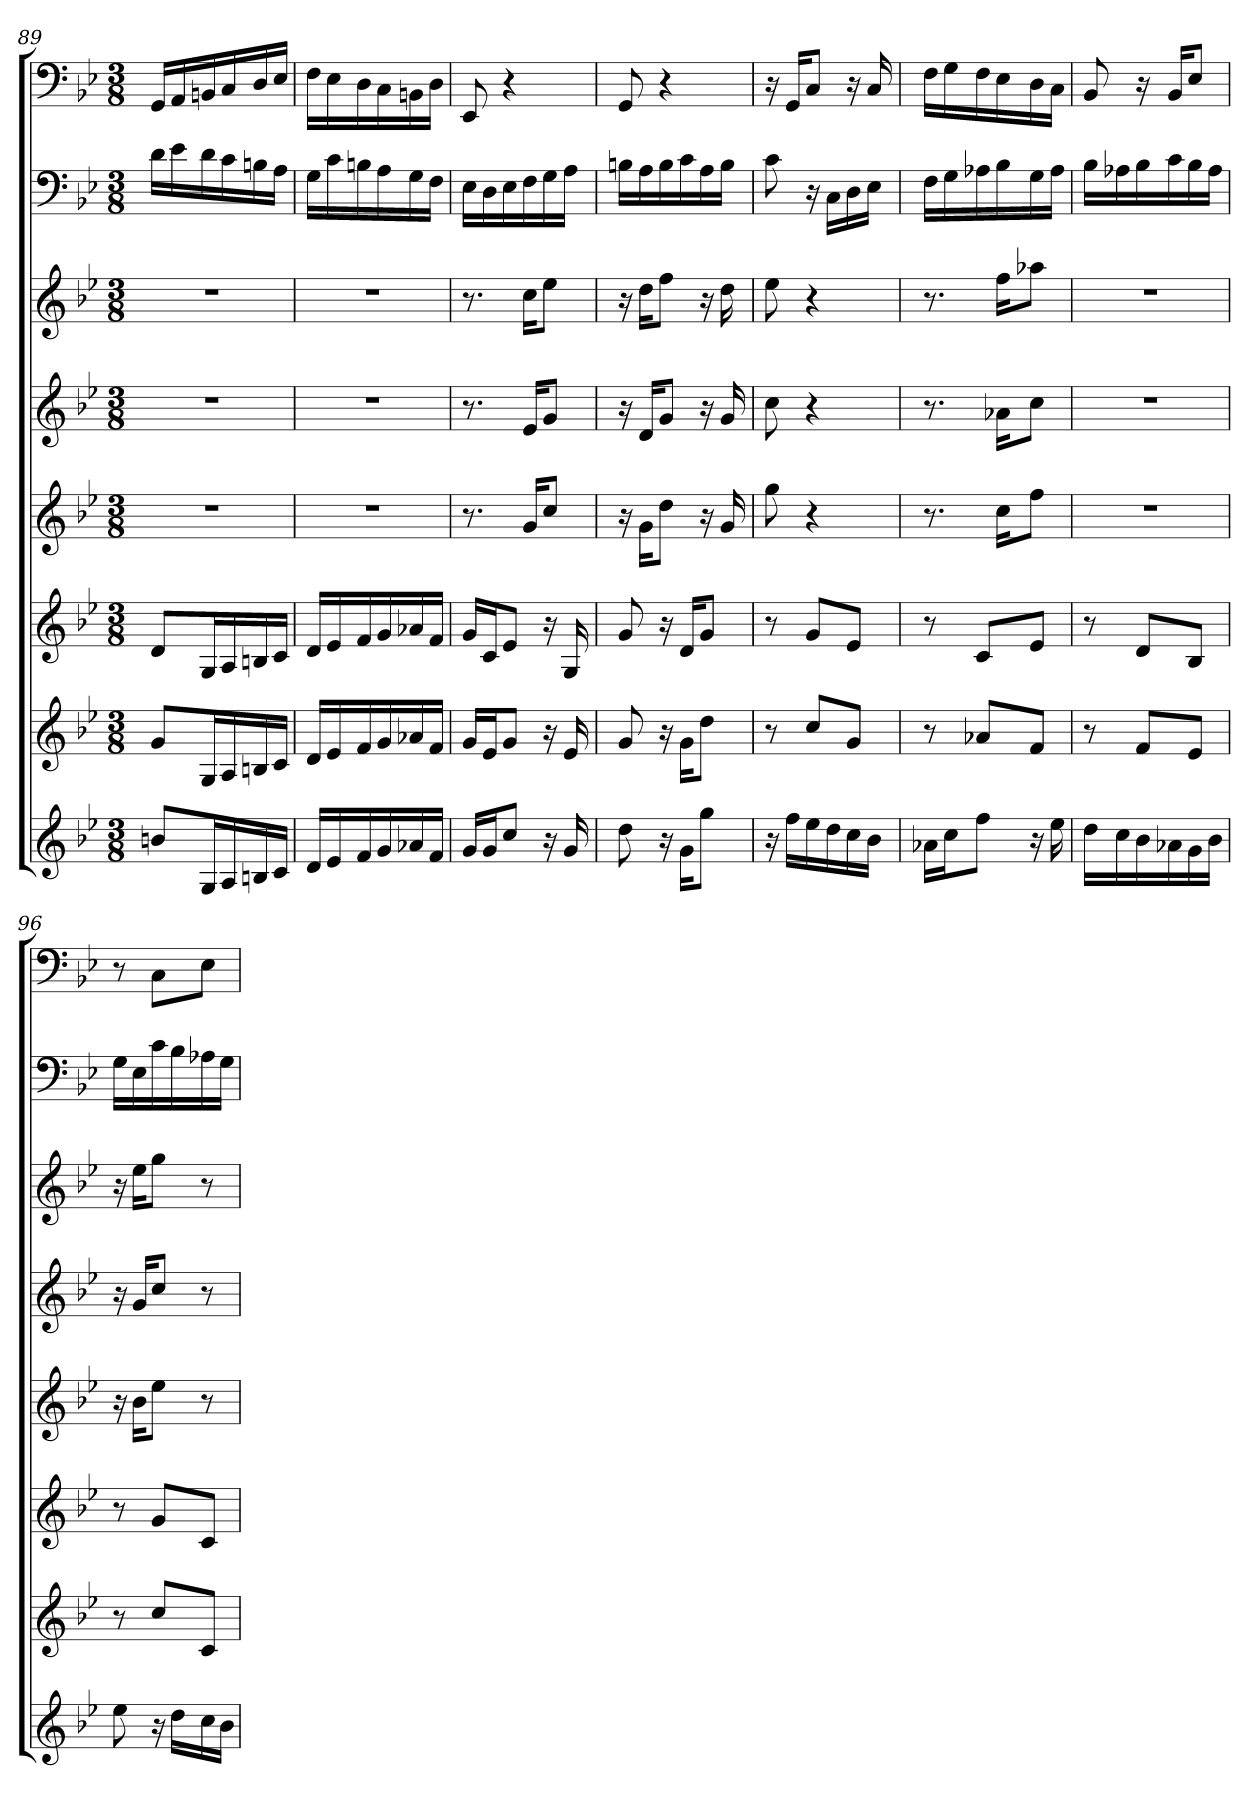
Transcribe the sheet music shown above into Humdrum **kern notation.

**kern	**kern	**kern	**kern	**kern	**kern	**kern	**kern
*part8	*part7	*part6	*part5	*part4	*part3	*part2	*part1
*staff8	*staff7	*staff6	*staff5	*staff4	*staff3	*staff2	*staff1
*clefG2	*clefG2	*clefG2	*clefG2	*clefG2	*clefG2	*clefF4	*clefF4
*k[b-e-]	*k[b-e-]	*k[b-e-]	*k[b-e-]	*k[b-e-]	*k[b-e-]	*k[b-e-]	*k[b-e-]
*g:	*g:	*g:	*g:	*g:	*g:	*g:	*g:
*M3/8	*M3/8	*M3/8	*M3/8	*M3/8	*M3/8	*M3/8	*M3/8
=89	=89	=89	=89	=89	=89	=89	=89
8bn/L	8g/L	8d/L	4.r	4.r	4.r	16d\LL	16GG/LL
.	.	.	.	.	.	16e-\	16AA/
16G/L	16G/L	16G/L	.	.	.	16d\	16BBn/
16A/	16A/	16A/	.	.	.	16c\	16C/
16Bn/	16Bn/	16Bn/	.	.	.	16Bn\	16D/
16c/JJ	16c/JJ	16c/JJ	.	.	.	16A\JJ	16E-/JJ
=90	=90	=90	=90	=90	=90	=90	=90
16d/LL	16d/LL	16d/LL	4.r	4.r	4.r	16G\LL	16F\LL
16e-/	16e-/	16e-/	.	.	.	16c\	16E-\
16f/	16f/	16f/	.	.	.	16Bn\	16D\
16g/	16g/	16g/	.	.	.	16A\	16C\
16a-X/	16a-X/	16a-X/	.	.	.	16G\	16BBn\
16f/JJ	16f/JJ	16f/JJ	.	.	.	16F\JJ	16D\JJ
=91	=91	=91	=91	=91	=91	=91	=91
16g/LL	16g/LL	16g/LL	8.r	8.r	8.r	16E-\LL	8EE-
16g/J	16e-/J	16c/J	.	.	.	16D\	.
8cc/J	8g/J	8e-/J	.	.	.	16E-\	4r
.	.	.	16g/KL	16e-/KL	16cc\KL	16F\	.
16r	16r	16r	8cc/J	8g/J	8ee-\J	16G\	.
16g	16e-	16G	.	.	.	16A\JJ	.
=92	=92	=92	=92	=92	=92	=92	=92
8dd	8g	8g	16r	16r	16r	16Bn\LL	8GG
.	.	.	16g\KL	16d/KL	16dd\KL	16A\	.
16r	16r	16r	8dd\J	8g/J	8ff\J	16B\	4r
16g\KL	16g\KL	16d/KL	.	.	.	16c\	.
8gg\J	8dd\J	8g/J	16r	16r	16r	16A\	.
.	.	.	16g	16g	16dd	16B\JJ	.
=93	=93	=93	=93	=93	=93	=93	=93
16r	8r	8r	8gg	8cc	8ee-	8c	16r
16ff\LL	.	.	.	.	.	.	16GG/KL
16ee-\	8cc/L	8g/L	4r	4r	4r	16r	8C/J
16dd\	.	.	.	.	.	16C\LL	.
16cc\	8g/J	8e-/J	.	.	.	16D\	16r
16b-\JJ	.	.	.	.	.	16E-\JJ	16C
=94	=94	=94	=94	=94	=94	=94	=94
16a-X\LL	8r	8r	8.r	8.r	8.r	16F\LL	16F\LL
16cc\J	.	.	.	.	.	16G\	16G\
8ff\J	8a-X/L	8c/L	.	.	.	16A-X\	16F\
.	.	.	16cc\KL	16a-X\KL	16ff\KL	16B-\	16E-\
16r	8f/J	8e-/J	8ff\J	8cc\J	8aa-X\J	16G\	16D\
16ee-	.	.	.	.	.	16A-\JJ	16C\JJ
=95	=95	=95	=95	=95	=95	=95	=95
16dd\LL	8r	8r	4.r	4.r	4.r	16B-\LL	8BB-
16cc\	.	.	.	.	.	16A-X\	.
16b-\	8f/L	8d/L	.	.	.	16B-\	16r
16a-X\	.	.	.	.	.	16c\	16BB-/KL
16g\	8e-/J	8B-/J	.	.	.	16B-\	8E-/J
16b-\JJ	.	.	.	.	.	16A-\JJ	.
=96	=96	=96	=96	=96	=96	=96	=96
8ee-	8r	8r	16r	16r	16r	16G\LL	8r
.	.	.	16b-\KL	16g/KL	16ee-\KL	16E-\	.
16r	8cc/L	8g/L	8ee-\J	8cc/J	8gg\J	16c\	8C\L
16dd\LL	.	.	.	.	.	16B-\	.
16cc\	8c/J	8c/J	8r	8r	8r	16A-X\	8E-\J
16b-\JJ	.	.	.	.	.	16G\JJ	.
=	=	=	=	=	=	=	=
*-	*-	*-	*-	*-	*-	*-	*-
